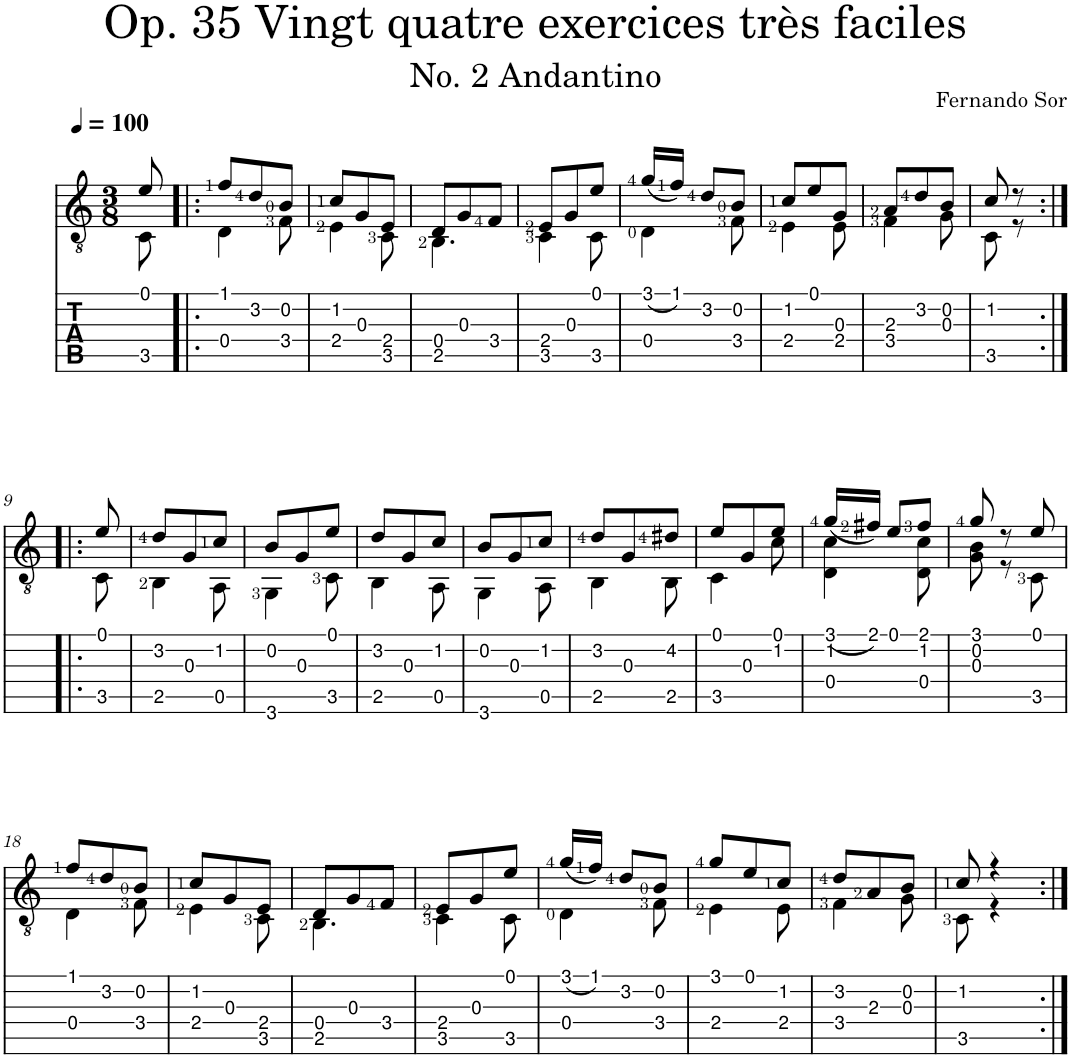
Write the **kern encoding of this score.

**kern	**kern
*part1	*part1
*staff2	*staff1
*I"Classical Guitar	*
*I'Guit.	*
*stria6	*
*	*clefGv2
*k[]	*k[]
*C:	*C:
*M3/8	*M3/8
*MM100	*MM100
=	=
*^	*^
8e	8C	8e/	8C\
=1!|:	=1!|:	=1!|:	=1!|:
8fL	4D	8f/L	4D\
8d	.	8d/	.
8BJ	8F	8B/J	8F\
=2	=2	=2	=2
8cL	4E	8c/L	4E\
8G	.	8G/	.
8EJ	8C	8E/J	8C\
=3	=3	=3	=3
8DL	4.BB	8D/L	4.BB\
8G	.	8G/	.
8FJ	.	8F/J	.
=4	=4	=4	=4
8EL	4C	8E/L	4C\
8G	.	8G/	.
8eJ	8C	8e/J	8C\
=5	=5	=5	=5
16gLL	4D	(<16g/LL	4D\
16fJ	.	16f/JJ)	.
8d	.	8d/L	.
8BJ	8F	8B/J	8F\
=6	=6	=6	=6
8cL	4E	8c/L	4E\
8e	.	8e/	.
8GJ	8E	8G/J	8E\
=7	=7	=7	=7
8AL	4F	8A/L	4F\
8d	.	8d/	.
8BJ	8G	8B/J	8G\
=8	=8	=8	=8
8c	8C	8c/	8C\
8r	8r	8r	8r
!!LO:LB:g=z	!!
=9:|!|:	=9:|!|:	=9:|!|:	=9:|!|:
8e	8C	8e/	8C\
=10	=10	=10	=10
8dL	4BB	8d/L	4BB\
8G	.	8G/	.
8cJ	8AA	8c/J	8AA\
=11	=11	=11	=11
8BL	4GG	8B/L	4GG\
8G	.	8G/	.
8eJ	8C	8e/J	8C\
=12	=12	=12	=12
8dL	4BB	8d/L	4BB\
8G	.	8G/	.
8cJ	8AA	8c/J	8AA\
=13	=13	=13	=13
8BL	4GG	8B/L	4GG\
8G	.	8G/	.
8cJ	8AA	8c/J	8AA\
=14	=14	=14	=14
8dL	4BB	8d/L	4BB\
8G	.	8G/	.
8d#XJ	8BB	8d#X/J	8BB\
=15	=15	=15	=15
8eL	4C	8e/L	4C\
8G	.	8G/	.
8eJ	8c	8e/J	8c\
=16	=16	=16	=16
16gLL	4D 4c	(<16g/LL	4D\ 4c\
16f#XJ	.	16f#X/JJ)	.
8e	.	8e/L	.
8f#J	8D 8c	8f#/J	8D\ 8c\
=17	=17	=17	=17
8g	8G 8B	8g/	8G\ 8B\
8r	8r	8r	8r
8e	8C	8e/	8C\
!!LO:LB:g=z	!!
=18	=18	=18	=18
8fL	4D	8f/L	4D\
8d	.	8d/	.
8BJ	8F	8B/J	8F\
=19	=19	=19	=19
8cL	4E	8c/L	4E\
8G	.	8G/	.
8EJ	8C	8E/J	8C\
=20	=20	=20	=20
8DL	4.BB	8D/L	4.BB\
8G	.	8G/	.
8FJ	.	8F/J	.
=21	=21	=21	=21
8EL	4C	8E/L	4C\
8G	.	8G/	.
8eJ	8C	8e/J	8C\
=22	=22	=22	=22
16gLL	4D	(<16g/LL	4D\
16fJ	.	16f/JJ)	.
8d	.	8d/L	.
8BJ	8F	8B/J	8F\
=23	=23	=23	=23
8gL	4E	8g/L	4E\
8e	.	8e/	.
8cJ	8E	8c/J	8E\
=24	=24	=24	=24
8dL	4F	8d/L	4F\
8A	.	8A/	.
8BJ	8G	8B/J	8G\
=25	=25	=25	=25
8c	8C	8c/	8C\
4r	4r	4r	4r
*v	*v	*	*
*	*v	*v
=:|!	=:|!
*-	*-
